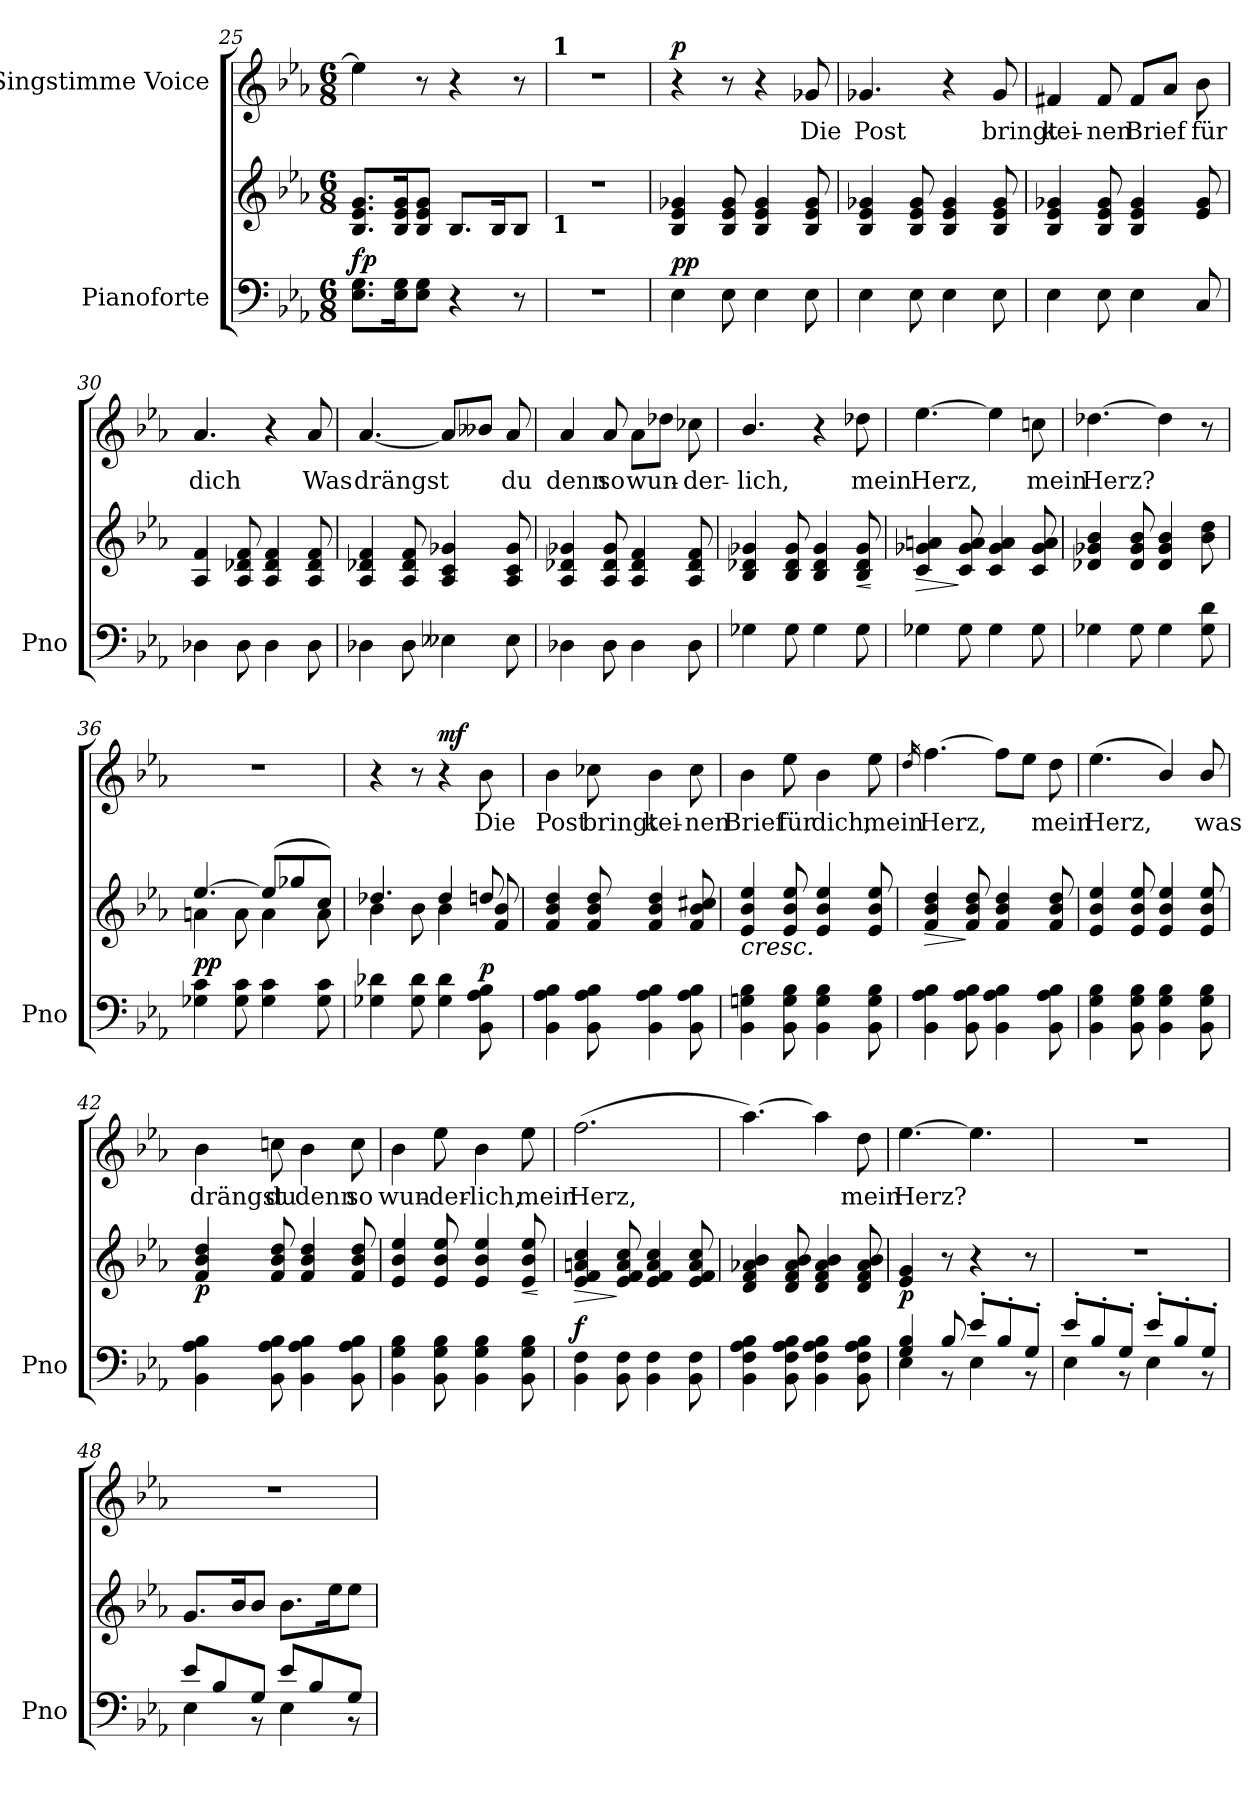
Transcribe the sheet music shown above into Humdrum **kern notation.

**kern	**kern	**dynam	**kern	**text	**dynam
*part2	*part2	*part2	*part1	*part1	*part1
*staff3	*staff2	*staff2/3	*staff1	*staff1	*staff1
*I"Pianoforte	*	*	*I"Singstimme Voice	*	*
*I'Pno	*	*	*	*	*
*clefF4	*clefG2	*	*clefG2	*	*
*k[b-e-a-]	*k[b-e-a-]	*	*k[b-e-a-]	*	*
*M6/8	*M6/8	*	*M6/8	*	*
=25	=25	=25	=25	=25	=25
!	!	!LO:DY:a=2	!	!	!
8.E-\ 8.G\L	8.B-/ 8.e-/ 8.g/L	fp	4ee-\]	.	.
16E-\ 16G\K	16B-/ 16e-/ 16g/K	.	.	.	.
8E-\ 8G\J	8B-/ 8e-/ 8g/J	.	8r	.	.
4r	8.B-/L	.	4r	.	.
.	16B-/K	.	.	.	.
8r	8B-/J	.	8r	.	.
!!LO:LB:g=z
=26	=26	=26	=26	=26	=26
!	!	!	!LO:TX:a:B:t=1	!	!
!	!LO:TX:b:B:t=1	!	!	!	!
2.r	2.r	.	2.r	.	.
=27	=27	=27	=27	=27	=27
!	!	!LO:DY:a=2	!	!	!LO:DY:a
4E-\	4B-/ 4e-/ 4g-X/	pp	4r	.	p
8E-\	8B-/ 8e-/ 8g-/	.	8r	.	.
4E-\	4B-/ 4e-/ 4g-/	.	4r	.	.
!	!	!	!	!LO:LY:b	!
8E-\	8B-/ 8e-/ 8g-/	.	8g-X/	Die	.
=28	=28	=28	=28	=28	=28
!	!	!	!	!LO:LY:b	!
4E-\	4B-/ 4e-/ 4g-X/	.	4.g-X/	Post	.
8E-\	8B-/ 8e-/ 8g-/	.	.	.	.
4E-\	4B-/ 4e-/ 4g-/	.	4r	.	.
!	!	!	!	!LO:LY:b	!
8E-\	8B-/ 8e-/ 8g-/	.	8g-/	bringt	.
=29	=29	=29	=29	=29	=29
!	!	!	!	!LO:LY:b	!
4E-\	4B-/ 4e-/ 4g-X/	.	4f#X/	kei-	.
!	!	!	!	!LO:LY:b	!
8E-\	8B-/ 8e-/ 8g-/	.	8f#/	-nen	.
!	!	!	!	!LO:LY:b	!
4E-\	4B-/ 4e-/ 4g-/	.	8f#/L	Brief	.
.	.	.	8a-/J	.	.
!	!	!	!	!LO:LY:b	!
8C/	8e-/ 8g-/	.	8b-\	für	.
=30	=30	=30	=30	=30	=30
!	!	!	!	!LO:LY:b	!
4D-X\	4A-/ 4f/	.	4.a-/	dich	.
8D-\	8A-/ 8d-X/ 8f/	.	.	.	.
4D-\	4A-/ 4d-/ 4f/	.	4r	.	.
!	!	!	!	!LO:LY:b	!
8D-\	8A-/ 8d-/ 8f/	.	8a-/	Was	.
=31	=31	=31	=31	=31	=31
!	!	!	!	!LO:LY:b	!
4D-X\	4A-/ 4d-X/ 4f/	.	[4.a-/	drängst	.
8D-\	8A-/ 8d-/ 8f/	.	.	.	.
4E--X\	4A-/ 4c/ 4g-X/	.	8a-/L]	.	.
.	.	.	8b--X/J	.	.
!	!	!	!	!LO:LY:b	!
8E--\	8A-/ 8c/ 8g-/	.	8a-/	du	.
=32	=32	=32	=32	=32	=32
!	!	!	!	!LO:LY:b	!
4D-X\	4A-/ 4d-X/ 4g-X/	.	4a-/	denn	.
!	!	!	!	!LO:LY:b	!
8D-\	8A-/ 8d-/ 8g-/	.	8a-/	so	.
!	!	!	!	!LO:LY:b	!
4D-\	4A-/ 4d-/ 4f/	.	8a-\L	wun-	.
.	.	.	8dd-X\J	.	.
!	!	!	!	!LO:LY:b	!
8D-\	8A-/ 8d-/ 8f/	.	8cc-X\	der-	.
!!LO:PB:g=z
=33	=33	=33	=33	=33	=33
!	!	!	!	!LO:LY:b	!
4G-X\	4B-/ 4d-X/ 4g-X/	.	4.b-/	-lich,	.
8G-\	8B-/ 8d-/ 8g-/	.	.	.	.
4G-\	4B-/ 4d-/ 4g-/	.	4r	.	.
!	!	!LO:HP:b	!	!LO:LY:b	!
8G-\	8B-/ 8d-/ 8g-/	<	8dd-X\	mein	.
.	.	[	.	.	.
=34	=34	=34	=34	=34	=34
!	!	!LO:HP:b	!	!LO:LY:b	!
4G-X\	4c/ 4g-X/ 4an/	>	[4.ee-\	Herz,	.
8G-\	8c/ 8g-/ 8a/	]	.	.	.
4G-\	4c/ 4g-/ 4a/	.	4ee-\]	.	.
!	!	!	!	!LO:LY:b	!
8G-\	8c/ 8g-/ 8a/	.	8ccn\	mein	.
=35	=35	=35	=35	=35	=35
!	!	!	!	!LO:LY:b	!
4G-X\	4d-X/ 4g-X/ 4b-/	.	[4.dd-X\	Herz?	.
8G-\	8d-/ 8g-/ 8b-/	.	.	.	.
4G-\	4d-/ 4g-/ 4b-/	.	4dd-\]	.	.
8G-\ 8d\	8b-\ 8dd\	.	8r	.	.
=36	=36	=36	=36	=36	=36
*	*^	*	*	*	*
!	!	!	!LO:DY:a=2	!	!	!
4G-X\ 4c\	[4.ee-/	4an\	pp	2.r	.	.
8G-\ 8c\	.	8a\	.	.	.	.
4G-\ 4c\	(>8ee-/L]	4a\	.	.	.	.
.	8gg-X/	.	.	.	.	.
8G-\ 8c\	8cc/J)	8a\	.	.	.	.
=37	=37	=37	=37	=37	=37	=37
4G-X\ 4d-X\	4.dd-X/	4b-\	.	4r	.	.
8G-\ 8d-\	.	8b-\	.	8r	.	.
!	!	!	!	!	!	!LO:DY:a
4G-\ 4d-\	4dd-/	4b-\	.	4r	.	mf
!	!	!	!LO:DY:a=2	!	!LO:LY:b	!
8BB-\ 8A-\ 8B-\	8ddn/	8f/ 8b-/	p	8b-\	Die	.
=38	=38	=38	=38	=38	=38	=38
!	!	!	!	!	!LO:LY:b	!
*	*v	*v	*	*	*	*
4BB-\ 4A-\ 4B-\	4f/ 4b-/ 4dd/	.	4b-\	Post	.
!	!	!	!	!LO:LY:b	!
8BB-\ 8A-\ 8B-\	8f/ 8b-/ 8dd/	.	8cc-X\	bringt	.
!	!	!	!	!LO:LY:b	!
4BB-\ 4A-\ 4B-\	4f/ 4b-/ 4dd/	.	4b-\	kei-	.
!	!	!	!	!LO:LY:b	!
8BB-\ 8A-\ 8B-\	8f/ 8b-/ 8cc#X/	.	8cc-\	-nen	.
!!LO:LB:g=z
=39	=39	=39	=39	=39	=39
!	!LO:TX:b:i:t=cresc.	!	!	!	!
!	!	!	!	!LO:LY:b	!
4BB-\ 4Gn\ 4B-\	4e-/ 4b-/ 4ee-/	.	4b-\	Brief	.
!	!	!	!	!LO:LY:b	!
8BB-\ 8G\ 8B-\	8e-/ 8b-/ 8ee-/	.	8ee-\	für	.
!	!	!	!	!LO:LY:b	!
4BB-\ 4G\ 4B-\	4e-/ 4b-/ 4ee-/	.	4b-\	dich,	.
!	!	!	!	!LO:LY:b	!
8BB-\ 8G\ 8B-\	8e-/ 8b-/ 8ee-/	.	8ee-\	mein	.
=40	=40	=40	=40	=40	=40
.	.	.	16qdd/	.	.
!	!	!LO:HP:b	!	!LO:LY:b	!
4BB-\ 4A-\ 4B-\	4f/ 4b-/ 4dd/	>	[4.ff\	Herz,	.
8BB-\ 8A-\ 8B-\	8f/ 8b-/ 8dd/	]	.	.	.
4BB-\ 4A-\ 4B-\	4f/ 4b-/ 4dd/	.	8ff\L]	.	.
.	.	.	8ee-\J	.	.
!	!	!	!	!LO:LY:b	!
8BB-\ 8A-\ 8B-\	8f/ 8b-/ 8dd/	.	8dd\	mein	.
=41	=41	=41	=41	=41	=41
!	!	!	!	!LO:LY:b	!
4BB-\ 4G\ 4B-\	4e-/ 4b-/ 4ee-/	.	(>4.ee-\	Herz,	.
8BB-\ 8G\ 8B-\	8e-/ 8b-/ 8ee-/	.	.	.	.
4BB-\ 4G\ 4B-\	4e-/ 4b-/ 4ee-/	.	4b-/)	.	.
!	!	!	!	!LO:LY:b	!
8BB-\ 8G\ 8B-\	8e-/ 8b-/ 8ee-/	.	8b-/	was	.
=42	=42	=42	=42	=42	=42
!	!	!LO:DY:b	!	!LO:LY:b	!
4BB-\ 4A-\ 4B-\	4f/ 4b-/ 4dd/	p	4b-\	drängst	.
!	!	!	!	!LO:LY:b	!
8BB-\ 8A-\ 8B-\	8f/ 8b-/ 8dd/	.	8ccn\	du	.
!	!	!	!	!LO:LY:b	!
4BB-\ 4A-\ 4B-\	4f/ 4b-/ 4dd/	.	4b-\	denn	.
!	!	!	!	!LO:LY:b	!
8BB-\ 8A-\ 8B-\	8f/ 8b-/ 8dd/	.	8cc\	so	.
=43	=43	=43	=43	=43	=43
!	!	!	!	!LO:LY:b	!
4BB-\ 4G\ 4B-\	4e-/ 4b-/ 4ee-/	.	4b-\	wun-	.
!	!	!	!	!LO:LY:b	!
8BB-\ 8G\ 8B-\	8e-/ 8b-/ 8ee-/	.	8ee-\	-der-	.
!	!	!	!	!LO:LY:b	!
4BB-\ 4G\ 4B-\	4e-/ 4b-/ 4ee-/	.	4b-\	-lich,	.
!	!	!LO:HP:b	!	!LO:LY:b	!
8BB-\ 8G\ 8B-\	8e-/ 8b-/ 8ee-/	<	8ee-\	mein	.
.	.	[	.	.	.
=44	=44	=44	=44	=44	=44
!	!	!LO:HP:b	!	!LO:LY:b	!
!	!	!LO:DY:n=1:a=2	!	!	!
4BB-\ 4F\	4e-/ 4f/ 4an/ 4cc/	> f	(>2.ff\	Herz,	.
8BB-\ 8F\	8e-/ 8f/ 8a/ 8cc/	]	.	.	.
4BB-\ 4F\	4e-/ 4f/ 4a/ 4cc/	.	.	.	.
8BB-\ 8F\	8e-/ 8f/ 8a/ 8cc/	.	.	.	.
!!LO:LB:g=z
=45	=45	=45	=45	=45	=45
4BB-\ 4F\ 4A-\ 4B-\	4d/ 4f/ 4a-X/ 4b-/	.	[4.aa-\)	.	.
8BB-\ 8F\ 8A-\ 8B-\	8d/ 8f/ 8a-/ 8b-/	.	.	.	.
4BB-\ 4F\ 4A-\ 4B-\	4d/ 4f/ 4a-/ 4b-/	.	4aa-\]	.	.
!	!	!	!	!LO:LY:b	!
8BB-\ 8F\ 8A-\ 8B-\	8d/ 8f/ 8a-/ 8b-/	.	8dd\	mein	.
=46	=46	=46	=46	=46	=46
*^	*	*	*	*	*
!	!	!	!LO:DY:b	!	!LO:LY:b	!
4G/ 4B-/	4E-\	4e-/ 4g/	p	[4.ee-\	Herz?	.
8B-/	8r	8r	.	.	.	.
8e-'/L	4E-\	4r	.	4.ee-\]	.	.
8B-'/	.	.	.	.	.	.
8G'/J	8r	8r	.	.	.	.
=47	=47	=47	=47	=47	=47	=47
8e-'/L	4E-\	2.r	.	2.r	.	.
8B-'/	.	.	.	.	.	.
8G'/J	8r	.	.	.	.	.
8e-'/L	4E-\	.	.	.	.	.
8B-'/	.	.	.	.	.	.
8G'/J	8r	.	.	.	.	.
=48	=48	=48	=48	=48	=48	=48
8e-/L	4E-\	8.g/L	.	2.r	.	.
8B-/	.	.	.	.	.	.
.	.	16b-/K	.	.	.	.
8G/J	8r	8b-/J	.	.	.	.
8e-/L	4E-\	8.b-\L	.	.	.	.
8B-/	.	.	.	.	.	.
.	.	16ee-\K	.	.	.	.
8G/J	8r	8ee-\J	.	.	.	.
*v	*v	*	*	*	*	*
=	=	=	=	=	=
*-	*-	*-	*-	*-	*-
